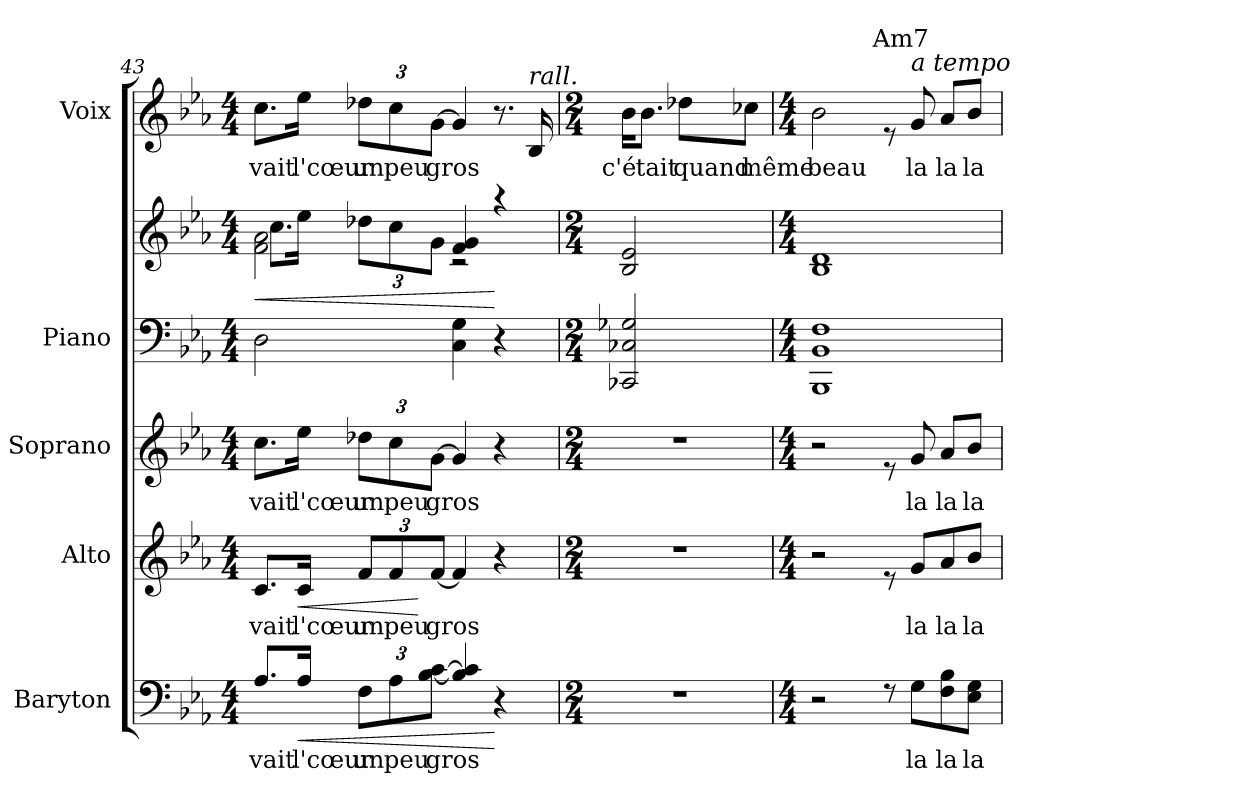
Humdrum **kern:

**kern	**text	**dynam	**kern	**text	**dynam	**kern	**text	**kern	**kern	**dynam	**kern	**text
*part5	*part5	*part5	*part4	*part4	*part4	*part3	*part3	*part2	*part2	*part2	*part1	*part1
*staff6	*staff6	*staff6	*staff5	*staff5	*staff5	*staff4	*staff4	*staff3	*staff2	*staff2/3	*staff1	*staff1
*I"Baryton	*	*	*I"Alto	*	*	*I"Soprano	*	*I"Piano	*	*	*I"Voix	*
*I'Bar.	*	*	*I'A	*	*	*I'S	*	*I'Pno	*	*	*I'Voix	*
*clefF4	*	*	*clefG2	*	*	*clefG2	*	*clefF4	*clefG2	*	*clefG2	*
*k[b-e-a-]	*	*	*k[b-e-a-]	*	*	*k[b-e-a-]	*	*k[b-e-a-]	*k[b-e-a-]	*	*k[b-e-a-]	*
*E-:	*	*	*E-:	*	*	*E-:	*	*E-:	*E-:	*	*E-:	*
*M4/4	*	*	*M4/4	*	*	*M4/4	*	*M4/4	*M4/4	*	*M4/4	*
=43	=43	=43	=43	=43	=43	=43	=43	=43	=43	=43	=43	=43
!	!LO:LY:b	!	!	!	!	!	!	!	!	!	!	!
!	!	!	!	!LO:LY:b	!	!	!	!	!	!	!	!
!	!	!	!	!	!	!	!LO:LY:b	!	!	!LO:HP:b	!	!
*	*	*	*	*	*	*	*	*	*^	*	*	*
!	!	!	!	!	!	!	!	!	!	!	!	!	!LO:LY:b
8.A-/L	vait	.	8.c/L	vait	.	8.cc\L	vait	2D\	2f\ 2a-\	8.cc\L	<	8.cc\L	vait
!	!LO:LY:b	!LO:HP:b	!	!	!	!	!	!	!	!	!	!	!
!	!	!	!	!LO:LY:b	!LO:HP:b	!	!	!	!	!	!	!	!
!	!	!	!	!	!	!	!LO:LY:b	!	!	!	!	!	!
!	!	!	!	!	!	!	!	!	!	!	!	!	!LO:LY:b
16A-/Jk	l'cœur	<	16c/Jk	l'cœur	<	16ee-\Jk	l'cœur	.	.	16ee-\Jk	.	16ee-\Jk	l'cœur
*Xbrackettup	*	*	*	*	*	*	*	*	*	*	*	*	*
!	!LO:LY:b	!	!	!	!	!	!	!	!	!	!	!	!
*	*	*	*Xbrackettup	*	*	*	*	*	*	*	*	*	*
!	!	!	!	!LO:LY:b	!	!	!	!	!	!	!	!	!
!	!	!	!	!	!	!	!LO:LY:b	!	!	!	!	!	!
!	!	!	!	!	!	!	!	!	!	!	!	!	!LO:LY:b
12F\L	un	.	12f/L	un	.	12dd-X\L	un	.	.	12dd-X\L	.	12dd-X\L	un
!	!LO:LY:b	!	!	!	!	!	!	!	!	!	!	!	!
!	!	!	!	!LO:LY:b	!	!	!	!	!	!	!	!	!
!	!	!	!	!	!	!	!LO:LY:b	!	!	!	!	!	!
!	!	!	!	!	!	!	!	!	!	!	!	!	!LO:LY:b
12A-\	peu	.	12f/	peu	.	12cc\	peu	.	.	12cc\	.	12cc\	peu
!	!LO:LY:b	!	!	!	!	!	!	!	!	!	!	!	!
!	!	!	!	!LO:LY:b	!	!	!	!	!	!	!	!	!
!	!	!	!	!	!	!	!LO:LY:b	!	!	!	!	!	!
!	!	!	!	!	!	!	!	!	!	!	!	!	!LO:LY:b
[12B-\ [<12c\J	gros	.	[<12f/J	gros	[	[>12g\J	gros	.	.	12g\J	.	[>12g\J	gros
4B-/] 4c/]	.	.	4f/]	.	.	4g/]	.	4C\ 4G\	4f/ 4g/	2rc	.	4g/]	.
4r	.	[	4r	.	.	4r	.	4r	4raa	.	[	8.r	.
!	!	!	!	!	!	!	!	!	!	!	!	!LO:TX:a:i:t=rall.	!
.	.	.	.	.	.	.	.	.	.	.	.	16B-/	.
*	*	*	*	*	*	*	*	*	*v	*v	*	*	*
=44	=44	=44	=44	=44	=44	=44	=44	=44	=44	=44	=44	=44
*M2/4	*	*	*M2/4	*	*	*M2/4	*	*M2/4	*M2/4	*	*M2/4	*
!	!	!	!	!	!	!	!	!	!	!	!	!LO:LY:b
2r	.	.	2r	.	.	2r	.	2CC-X/ 2C-X/ 2G-X/	2B-/ 2e-/	.	16b-\KL	c'é
!	!	!	!	!	!	!	!	!	!	!	!	!LO:LY:b
.	.	.	.	.	.	.	.	.	.	.	8.b-\J	tait
!	!	!	!	!	!	!	!	!	!	!	!	!LO:LY:b
.	.	.	.	.	.	.	.	.	.	.	8dd-X\L	quand
!	!	!	!	!	!	!	!	!	!	!	!	!LO:LY:b
.	.	.	.	.	.	.	.	.	.	.	8cc-X\J	même
!!LO:LB:g=z
=45	=45	=45	=45	=45	=45	=45	=45	=45	=45	=45	=45	=45
*M4/4	*	*	*M4/4	*	*	*M4/4	*	*M4/4	*M4/4	*	*M4/4	*
!	!	!	!	!	!	!	!	!	!	!	!LO:TX:a:t=C	!
!	!	!	!	!	!	!	!	!	!	!	!	!LO:LY:b
*	*	*	*	*	*	*	*	*	*	*	*^	*
2r	.	.	2r	.	.	2r	.	1BBB- 1BB- 1F	1B- 1d	.	2b-\	4...ryy	beau
!	!	!	!	!	!	!	!	!	!	!	!	!LO:TX:a:t=Am7	!
.	.	.	.	.	.	.	.	.	.	.	.	2ryy	.
8rE	.	.	8re	.	.	8re	.	.	.	.	8re	.	.
!	!LO:LY:b	!	!	!	!	!	!	!	!	!	!	!	!
!	!	!	!	!LO:LY:b	!	!	!	!	!	!	!	!	!
!	!	!	!	!	!	!	!LO:LY:b	!	!	!	!	!	!
!	!	!	!	!	!	!	!	!	!	!	!LO:TX:a:i:t=a tempo	!	!
!	!	!	!	!	!	!	!	!	!	!	!	!	!LO:LY:b
8G\L	la	.	8g/L	la	.	8g/	la	.	.	.	8g/	.	la
!	!LO:LY:b	!	!	!	!	!	!	!	!	!	!	!	!
!	!	!	!	!LO:LY:b	!	!	!	!	!	!	!	!	!
!	!	!	!	!	!	!	!LO:LY:b	!	!	!	!	!	!
!	!	!	!	!	!	!	!	!	!	!	!	!	!LO:LY:b
8F\ 8B-\	la	.	8a-/	la	.	8a-/L	la	.	.	.	8a-/L	.	la
!	!LO:LY:b	!	!	!	!	!	!	!	!	!	!	!	!
!	!	!	!	!LO:LY:b	!	!	!	!	!	!	!	!	!
!	!	!	!	!	!	!	!LO:LY:b	!	!	!	!	!	!
!	!	!	!	!	!	!	!	!	!	!	!	!	!LO:LY:b
8E-\ 8G\J	la	.	8b-/J	la	.	8b-/J	la	.	.	.	8b-/J	.	la
.	.	.	.	.	.	.	.	.	.	.	.	32ryy	.
*	*	*	*	*	*	*	*	*	*	*	*v	*v	*
=	=	=	=	=	=	=	=	=	=	=	=	=
*-	*-	*-	*-	*-	*-	*-	*-	*-	*-	*-	*-	*-
